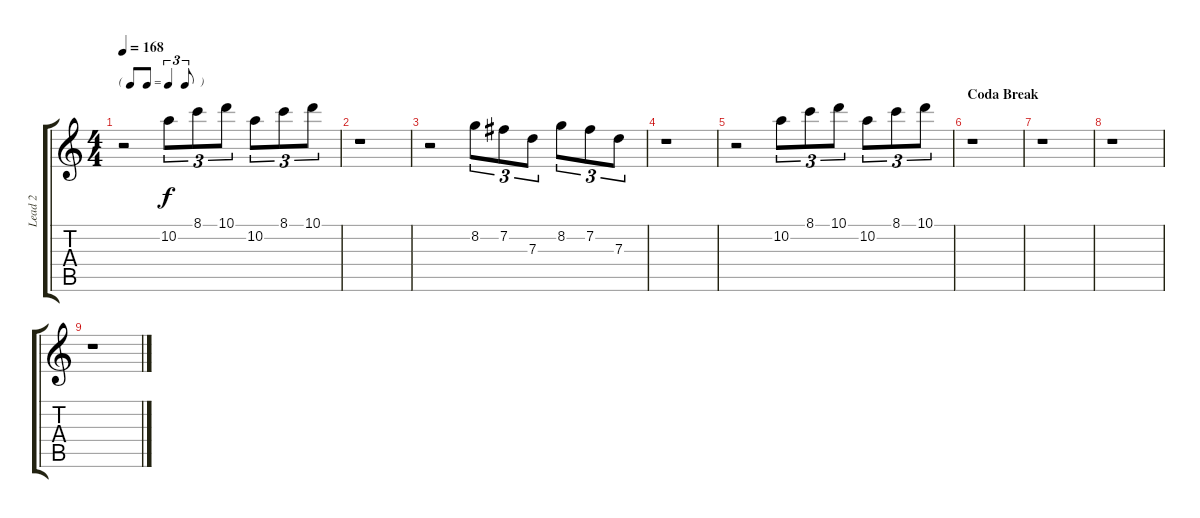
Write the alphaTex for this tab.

\track ("Lead 2" "Lead 2") {instrument overdrivenguitar}
\staff {score tabs}
\tuning (E4 B3 G3 D3 A2 E2) {hide}
\ts (4 4)
\tf triplet8th
\tempo 168
\clef g2
\ks c
r.2{dy f} 10.2.8{tu (3 2)} 8.1.8{tu (3 2)} 10.1.8{tu (3 2)} 10.2.8{tu (3 2)} 8.1.8{tu (3 2)} 10.1.8{tu (3 2)} |
r.1 |
r.2 8.2.8{tu (3 2)} 7.2.8{tu (3 2)} 7.3.8{tu (3 2)} 8.2.8{tu (3 2)} 7.2.8{tu (3 2)} 7.3.8{tu (3 2)} |
r.1 |
r.2 10.2.8{tu (3 2)} 8.1.8{tu (3 2)} 10.1.8{tu (3 2)} 10.2.8{tu (3 2)} 8.1.8{tu (3 2)} 10.1.8{tu (3 2)} |
\section ("" "Coda Break")
r.1 |
r.1 |
r.1 |
r.1
